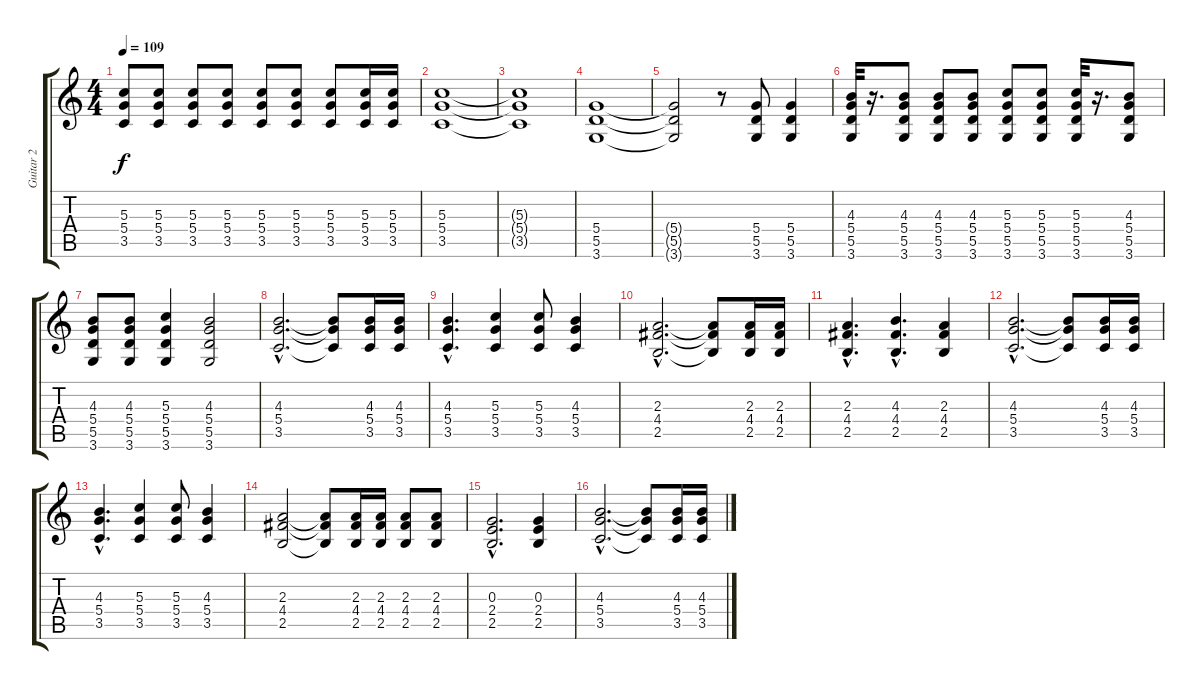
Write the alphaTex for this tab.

\track ("Guitar 2" "Guitar 2") {instrument distortionguitar}
\staff {score tabs}
\tuning (E4 B3 G3 D3 A2 E2) {hide}
\ts (4 4)
\tempo 109
\clef g2
\ks c
(5.3 5.4 3.5).8{dy f} (5.3 5.4 3.5).8 (5.3 5.4 3.5).8 (5.3 5.4 3.5).8 (5.3 5.4 3.5).8 (5.3 5.4 3.5).8 (5.3 5.4 3.5).8 (5.3 5.4 3.5).16 (5.3 5.4 3.5).16 |
(5.3 5.4 3.5).1 |
(5.3{t} 5.4{t} 3.5{t}).1 |
(5.4 5.5 3.6).1 |
(5.4{t} 5.5{t} 3.6{t}).2 r.8 (5.4 5.5 3.6).8 (5.4 5.5 3.6).4 |
(4.3 5.4 5.5 3.6).32 r.16{d} (4.3 5.4 5.5 3.6).8 (4.3 5.4 5.5 3.6).8 (4.3 5.4 5.5 3.6).8 (5.3 5.4 5.5 3.6).8 (5.3 5.4 5.5 3.6).8 (5.3 5.4 5.5 3.6).32 r.16{d} (4.3 5.4 5.5 3.6).8 |
(4.3 5.4 5.5 3.6).8 (4.3 5.4 5.5 3.6).8 (5.3 5.4 5.5 3.6).4 (4.3 5.4 5.5 3.6).2 |
(4.3{hac} 5.4{hac} 3.5{hac}).2{d} (4.3{t} 5.4{t} 3.5{t}).8 (4.3 5.4 3.5).16 (4.3 5.4 3.5).16 |
(4.3{hac} 5.4{hac} 3.5{hac}).4{d} (5.3 5.4 3.5).4 (5.3 5.4 3.5).8 (4.3 5.4 3.5).4 |
(2.3{hac} 4.4{hac} 2.5{hac}).2{d} (2.3{t} 4.4{t} 2.5{t}).8 (2.3 4.4 2.5).16 (2.3 4.4 2.5).16 |
(2.3{hac} 4.4{hac} 2.5{hac}).4{d} (4.3{hac} 4.4{hac} 2.5{hac}).4{d} (2.3 4.4 2.5).4 |
(4.3{hac} 5.4{hac} 3.5{hac}).2{d} (4.3{t} 5.4{t} 3.5{t}).8 (4.3 5.4 3.5).16 (4.3 5.4 3.5).16 |
(4.3{hac} 5.4{hac} 3.5{hac}).4{d} (5.3 5.4 3.5).4 (5.3 5.4 3.5).8 (4.3 5.4 3.5).4 |
(2.3 4.4 2.5).2 (2.3{t} 4.4{t} 2.5{t}).8 (2.3 4.4 2.5).16 (2.3 4.4 2.5).16 (2.3 4.4 2.5).8 (2.3 4.4 2.5).8 |
(0.3{hac} 2.4{hac} 2.5{hac}).2{d} (0.3 2.4 2.5).4 |
(4.3{hac} 5.4{hac} 3.5{hac}).2{d} (4.3{t} 5.4{t} 3.5{t}).8 (4.3 5.4 3.5).16 (4.3 5.4 3.5).16
